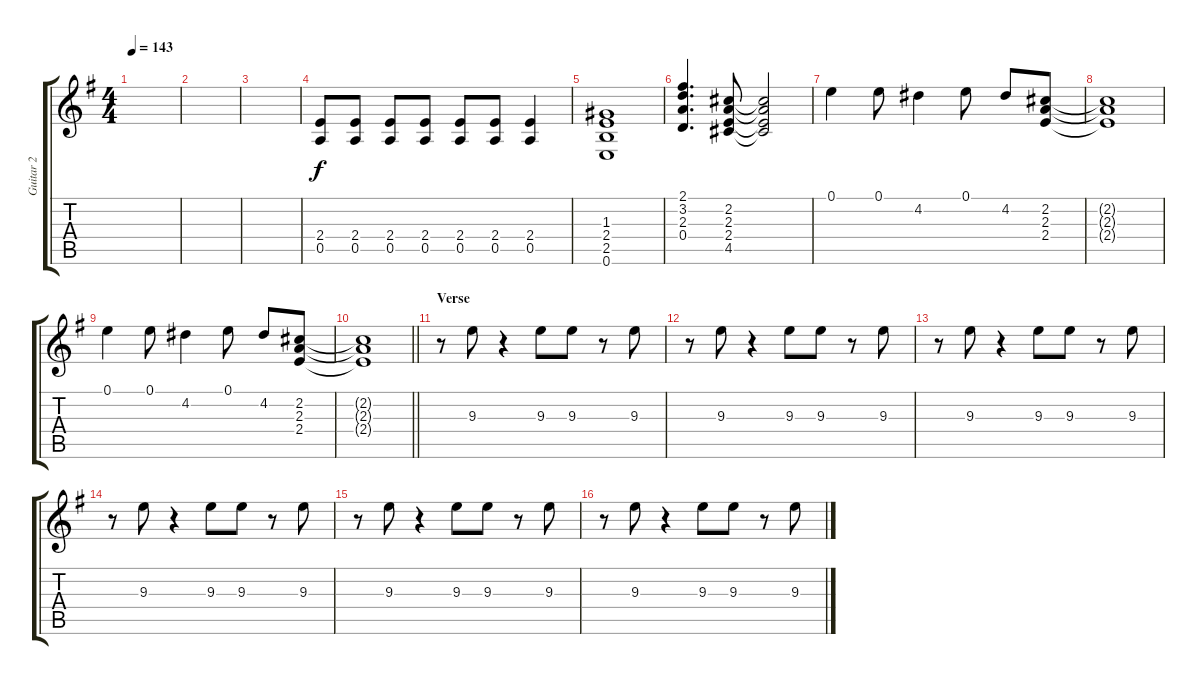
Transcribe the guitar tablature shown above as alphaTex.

\track ("Guitar 2" "Guitar 2") {instrument overdrivenguitar}
\staff {score tabs}
\tuning (E4 B3 G3 D3 A2 E2) {hide}
\ts (4 4)
\tempo 143
\clef g2
\ks g
|
|
|
(2.4 0.5).8 (2.4 0.5).8 (2.4 0.5).8 (2.4 0.5).8 (2.4 0.5).8 (2.4 0.5).8 (2.4 0.5).4 |
(1.3 2.4 2.5 0.6).1 |
(2.1 3.2 2.3 0.4).4{d} (2.2 2.3 2.4 4.5).8 (2.2{t} 2.3{t} 2.4{t} 4.5{t}).2 |
0.1.4 0.1.8 4.2.4 0.1.8 4.2.8 (2.2 2.3 2.4).8 |
(2.2{t} 2.3{t} 2.4{t}).1 |
0.1.4 0.1.8 4.2.4 0.1.8 4.2.8 (2.2 2.3 2.4).8 |
\barLineRight lightlight
(2.2{t} 2.3{t} 2.4{t}).1 |
\section ("" "Verse")
r.8 9.3.8 r.4 9.3.8 9.3.8 r.8 9.3.8 |
r.8 9.3.8 r.4 9.3.8 9.3.8 r.8 9.3.8 |
r.8 9.3.8 r.4 9.3.8 9.3.8 r.8 9.3.8 |
r.8 9.3.8 r.4 9.3.8 9.3.8 r.8 9.3.8 |
r.8 9.3.8 r.4 9.3.8 9.3.8 r.8 9.3.8 |
r.8 9.3.8 r.4 9.3.8 9.3.8 r.8 9.3.8
